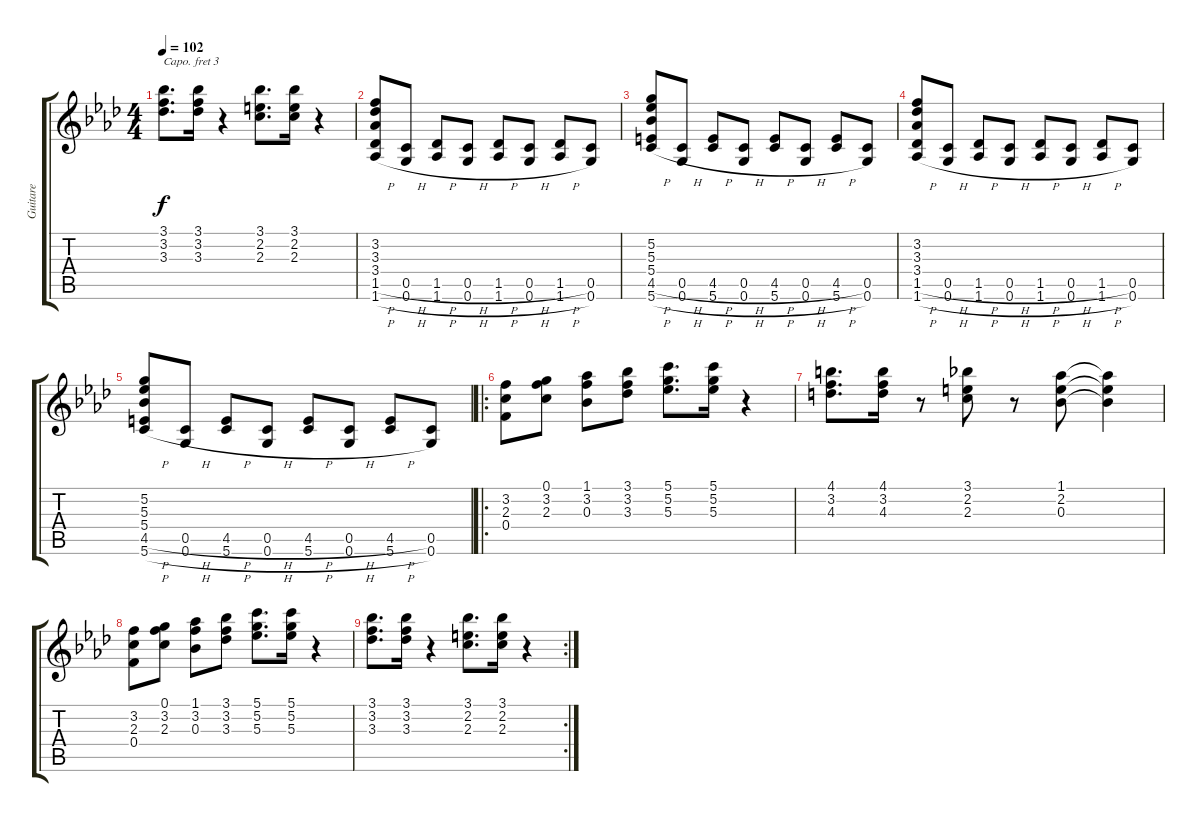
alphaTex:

\track ("Guitare" "Guitare") {instrument overdrivenguitar}
\staff {score tabs}
\capo 3
\tuning (E4 B3 G3 D3 A2 E2) {hide}
\ts (4 4)
\tempo 102
\clef g2
\ks ab
(3.1 3.2 3.3).8{d dy f} (3.1 3.2 3.3).16 r.4 (3.1 2.2 2.3).8{d} (3.1 2.2 2.3).16 r.4 |
(3.2 3.3 3.4 1.5{h} 1.6{h}).8 (0.5{h} 0.6{h}).8 (1.5{h} 1.6{h}).8 (0.5{h} 0.6{h}).8 (1.5{h} 1.6{h}).8 (0.5{h} 0.6{h}).8 (1.5{h} 1.6{h}).8 (0.5 0.6).8 |
(5.2 5.3 5.4 4.5{h} 5.6{h}).8 (0.5{h} 0.6{h}).8 (4.5{h} 5.6{h}).8 (0.5{h} 0.6{h}).8 (4.5{h} 5.6{h}).8 (0.5{h} 0.6{h}).8 (4.5{h} 5.6{h}).8 (0.5 0.6).8 |
(3.2 3.3 3.4 1.5{h} 1.6{h}).8 (0.5{h} 0.6{h}).8 (1.5{h} 1.6{h}).8 (0.5{h} 0.6{h}).8 (1.5{h} 1.6{h}).8 (0.5{h} 0.6{h}).8 (1.5{h} 1.6{h}).8 (0.5 0.6).8 |
(5.2 5.3 5.4 4.5{h} 5.6{h}).8 (0.5{h} 0.6{h}).8 (4.5{h} 5.6{h}).8 (0.5{h} 0.6{h}).8 (4.5{h} 5.6{h}).8 (0.5{h} 0.6{h}).8 (4.5{h} 5.6{h}).8 (0.5 0.6).8 |
\ro
(3.2 2.3 0.4).8 (0.1 3.2 2.3).8 (1.1 3.2 0.3).8 (3.1 3.2 3.3).8 (5.1 5.2 5.3).8{d} (5.1 5.2 5.3).16 r.4 |
(4.1 3.2 4.3).8{d} (4.1 3.2 4.3).16 r.8 (3.1 2.2 2.3).8 r.8 (1.1 2.2 0.3).8 (1.1{t} 2.2{t} 0.3{t}).4 |
(3.2 2.3 0.4).8 (0.1 3.2 2.3).8 (1.1 3.2 0.3).8 (3.1 3.2 3.3).8 (5.1 5.2 5.3).8{d} (5.1 5.2 5.3).16 r.4 |
\rc 2
(3.1 3.2 3.3).8{d} (3.1 3.2 3.3).16 r.4 (3.1 2.2 2.3).8{d} (3.1 2.2 2.3).16 r.4
